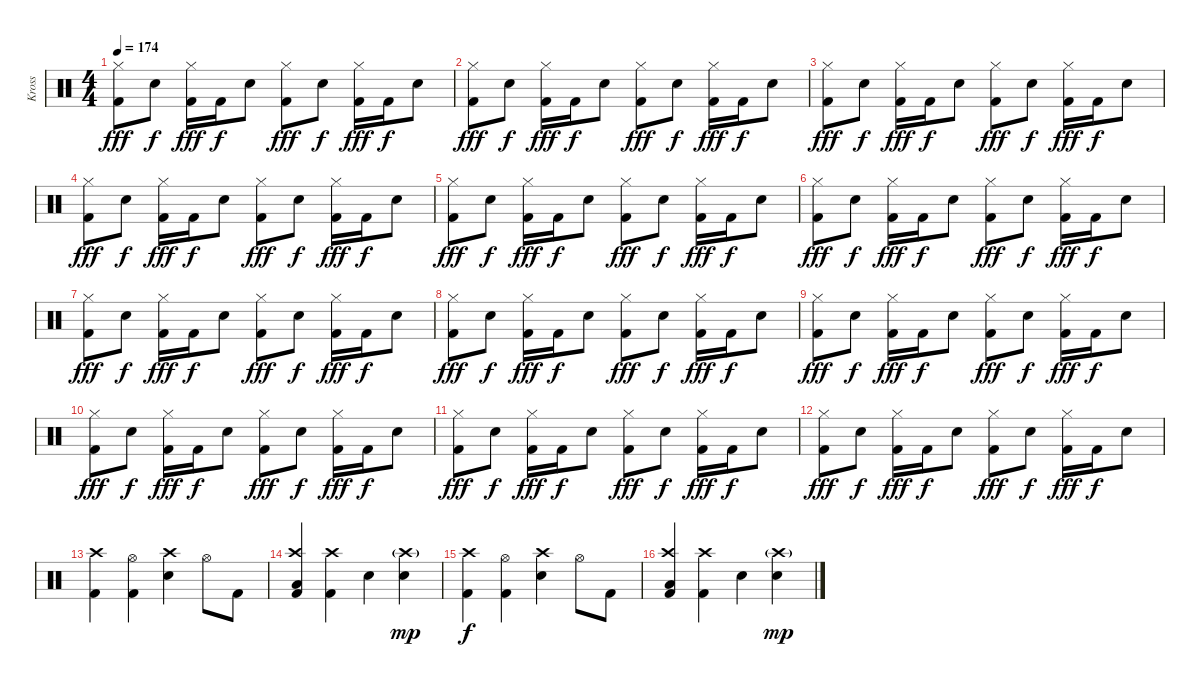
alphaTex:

\track ("Kross" "Kross") {instrument percussion}
\staff {score}
\articulation defaults
\ts (4 4)
\tempo 174
\clef neutral
\ks c
("Hi-Hat (closed)" "Kick (hit) 2").8{dy fff} "Electric Snare (hit)".8{dy f} ("Hi-Hat (closed)" "Kick (hit) 2").16{dy fff} "Kick (hit) 2".16{dy f} "Electric Snare (hit)".8 ("Hi-Hat (closed)" "Kick (hit) 2").8{dy fff} "Electric Snare (hit)".8{dy f} ("Hi-Hat (closed)" "Kick (hit) 2").16{dy fff} "Kick (hit) 2".16{dy f} "Electric Snare (hit)".8 |
("Hi-Hat (closed)" "Kick (hit) 2").8{dy fff} "Electric Snare (hit)".8{dy f} ("Hi-Hat (closed)" "Kick (hit) 2").16{dy fff} "Kick (hit) 2".16{dy f} "Electric Snare (hit)".8 ("Hi-Hat (closed)" "Kick (hit) 2").8{dy fff} "Electric Snare (hit)".8{dy f} ("Hi-Hat (closed)" "Kick (hit) 2").16{dy fff} "Kick (hit) 2".16{dy f} "Electric Snare (hit)".8 |
("Hi-Hat (closed)" "Kick (hit) 2").8{dy fff} "Electric Snare (hit)".8{dy f} ("Hi-Hat (closed)" "Kick (hit) 2").16{dy fff} "Kick (hit) 2".16{dy f} "Electric Snare (hit)".8 ("Hi-Hat (closed)" "Kick (hit) 2").8{dy fff} "Electric Snare (hit)".8{dy f} ("Hi-Hat (closed)" "Kick (hit) 2").16{dy fff} "Kick (hit) 2".16{dy f} "Electric Snare (hit)".8 |
("Hi-Hat (closed)" "Kick (hit) 2").8{dy fff} "Electric Snare (hit)".8{dy f} ("Hi-Hat (closed)" "Kick (hit) 2").16{dy fff} "Kick (hit) 2".16{dy f} "Electric Snare (hit)".8 ("Hi-Hat (closed)" "Kick (hit) 2").8{dy fff} "Electric Snare (hit)".8{dy f} ("Hi-Hat (closed)" "Kick (hit) 2").16{dy fff} "Kick (hit) 2".16{dy f} "Electric Snare (hit)".8 |
("Hi-Hat (closed)" "Kick (hit) 2").8{dy fff} "Electric Snare (hit)".8{dy f} ("Hi-Hat (closed)" "Kick (hit) 2").16{dy fff} "Kick (hit) 2".16{dy f} "Electric Snare (hit)".8 ("Hi-Hat (closed)" "Kick (hit) 2").8{dy fff} "Electric Snare (hit)".8{dy f} ("Hi-Hat (closed)" "Kick (hit) 2").16{dy fff} "Kick (hit) 2".16{dy f} "Electric Snare (hit)".8 |
("Hi-Hat (closed)" "Kick (hit) 2").8{dy fff} "Electric Snare (hit)".8{dy f} ("Hi-Hat (closed)" "Kick (hit) 2").16{dy fff} "Kick (hit) 2".16{dy f} "Electric Snare (hit)".8 ("Hi-Hat (closed)" "Kick (hit) 2").8{dy fff} "Electric Snare (hit)".8{dy f} ("Hi-Hat (closed)" "Kick (hit) 2").16{dy fff} "Kick (hit) 2".16{dy f} "Electric Snare (hit)".8 |
("Hi-Hat (closed)" "Kick (hit) 2").8{dy fff} "Electric Snare (hit)".8{dy f} ("Hi-Hat (closed)" "Kick (hit) 2").16{dy fff} "Kick (hit) 2".16{dy f} "Electric Snare (hit)".8 ("Hi-Hat (closed)" "Kick (hit) 2").8{dy fff} "Electric Snare (hit)".8{dy f} ("Hi-Hat (closed)" "Kick (hit) 2").16{dy fff} "Kick (hit) 2".16{dy f} "Electric Snare (hit)".8 |
("Hi-Hat (closed)" "Kick (hit) 2").8{dy fff} "Electric Snare (hit)".8{dy f} ("Hi-Hat (closed)" "Kick (hit) 2").16{dy fff} "Kick (hit) 2".16{dy f} "Electric Snare (hit)".8 ("Hi-Hat (closed)" "Kick (hit) 2").8{dy fff} "Electric Snare (hit)".8{dy f} ("Hi-Hat (closed)" "Kick (hit) 2").16{dy fff} "Kick (hit) 2".16{dy f} "Electric Snare (hit)".8 |
("Hi-Hat (closed)" "Kick (hit) 2").8{dy fff} "Electric Snare (hit)".8{dy f} ("Hi-Hat (closed)" "Kick (hit) 2").16{dy fff} "Kick (hit) 2".16{dy f} "Electric Snare (hit)".8 ("Hi-Hat (closed)" "Kick (hit) 2").8{dy fff} "Electric Snare (hit)".8{dy f} ("Hi-Hat (closed)" "Kick (hit) 2").16{dy fff} "Kick (hit) 2".16{dy f} "Electric Snare (hit)".8 |
("Hi-Hat (closed)" "Kick (hit) 2").8{dy fff} "Electric Snare (hit)".8{dy f} ("Hi-Hat (closed)" "Kick (hit) 2").16{dy fff} "Kick (hit) 2".16{dy f} "Electric Snare (hit)".8 ("Hi-Hat (closed)" "Kick (hit) 2").8{dy fff} "Electric Snare (hit)".8{dy f} ("Hi-Hat (closed)" "Kick (hit) 2").16{dy fff} "Kick (hit) 2".16{dy f} "Electric Snare (hit)".8 |
("Hi-Hat (closed)" "Kick (hit) 2").8{dy fff} "Electric Snare (hit)".8{dy f} ("Hi-Hat (closed)" "Kick (hit) 2").16{dy fff} "Kick (hit) 2".16{dy f} "Electric Snare (hit)".8 ("Hi-Hat (closed)" "Kick (hit) 2").8{dy fff} "Electric Snare (hit)".8{dy f} ("Hi-Hat (closed)" "Kick (hit) 2").16{dy fff} "Kick (hit) 2".16{dy f} "Electric Snare (hit)".8 |
("Hi-Hat (closed)" "Kick (hit) 2").8{dy fff} "Electric Snare (hit)".8{dy f} ("Hi-Hat (closed)" "Kick (hit) 2").16{dy fff} "Kick (hit) 2".16{dy f} "Electric Snare (hit)".8 ("Hi-Hat (closed)" "Kick (hit) 2").8{dy fff} "Electric Snare (hit)".8{dy f} ("Hi-Hat (closed)" "Kick (hit) 2").16{dy fff} "Kick (hit) 2".16{dy f} "Electric Snare (hit)".8 |
("Crash high (hit)" "Kick (hit) 2").4 ("Hi-Hat (open)" "Kick (hit) 2").4 ("Crash high (hit)" "Electric Snare (hit)").4 "Hi-Hat (open)".8 "Kick (hit) 2".8 |
("Crash high (hit)" "Low Tom (hit)" "Kick (hit) 2").4 ("Crash high (hit)" "Kick (hit) 2").4 "Electric Snare (hit)".4 ("Crash high (hit)"{g} "Electric Snare (hit)").4{dy mp} |
("Crash high (hit)" "Kick (hit) 2").4{dy f} ("Hi-Hat (open)" "Kick (hit) 2").4 ("Crash high (hit)" "Electric Snare (hit)").4 "Hi-Hat (open)".8 "Kick (hit) 2".8 |
("Crash high (hit)" "Low Tom (hit)" "Kick (hit) 2").4 ("Crash high (hit)" "Kick (hit) 2").4 "Electric Snare (hit)".4 ("Crash high (hit)"{g} "Electric Snare (hit)").4{dy mp}
